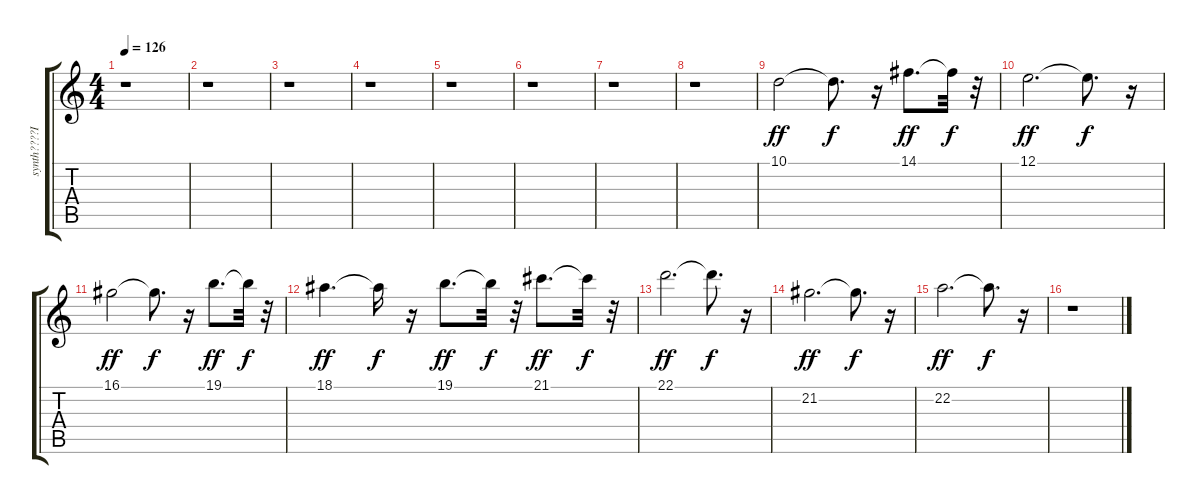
\track ("synth????І’?І“?`?" "synth????І") {instrument fx5brightness}
\staff {score tabs}
\tuning (E4 B3 G3 D3 A2 E2) {hide}
\ts (4 4)
\tempo 126
\clef g2
\ks c
r.1{dy ff} |
r.1 |
r.1 |
r.1 |
r.1 |
r.1 |
r.1 |
r.1 |
10.1.2 10.1{t}.8{d dy f} r.16 14.1.8{d dy ff} 14.1{t}.32{dy f} r.32 |
12.1.2{d dy ff} 12.1{t}.8{d dy f} r.16 |
16.1.2{dy ff} 16.1{t}.8{d dy f} r.16 19.1.8{d dy ff} 19.1{t}.32{dy f} r.32 |
18.1.4{d dy ff} 18.1{t}.16{dy f} r.16 19.1.8{d dy ff} 19.1{t}.32{dy f} r.32 21.1.8{d dy ff} 21.1{t}.32{dy f} r.32 |
22.1.2{d dy ff} 22.1{t}.8{d dy f} r.16 |
21.2.2{d dy ff} 21.2{t}.8{d dy f} r.16 |
22.2.2{d dy ff} 22.2{t}.8{d dy f} r.16 |
r.1
